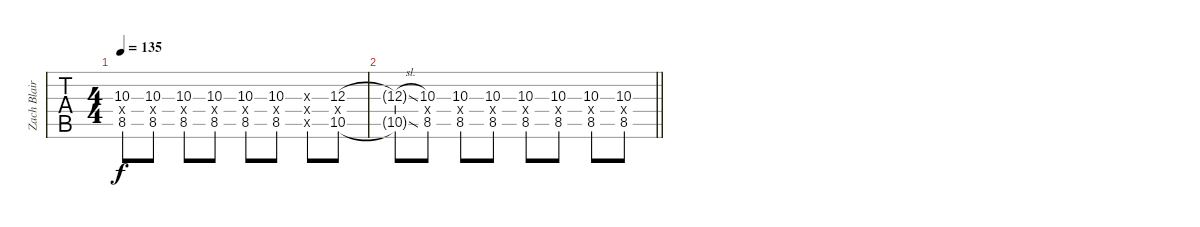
\track ("Zach Blair - Guitar Two" "Zach Blair") {instrument distortionguitar}
\staff {tabs}
\tuning (Eb4 Bb3 Gb3 Db3 Ab2 Eb2) {hide}
\ts (4 4)
\tempo 135
\clef g2
\ks c
(10.3 8.4{x} 8.5).8{dy f} (10.3 8.4{x} 8.5).8 (10.3 8.4{x} 8.5).8 (10.3 8.4{x} 8.5).8 (10.3 8.4{x} 8.5).8 (10.3 8.4{x} 8.5).8 (12.3{x} 10.4{x} 10.5{x}).8 (12.3 10.4{x} 10.5).8 |
\barLineRight lightlight
(12.3{sl t} 10.5{sl t}).8 (10.3 8.4{x} 8.5).8 (10.3 8.4{x} 8.5).8 (10.3 8.4{x} 8.5).8 (10.3 8.4{x} 8.5).8 (10.3 8.4{x} 8.5).8 (10.3 8.4{x} 8.5).8 (10.3 8.4{x} 8.5).8
